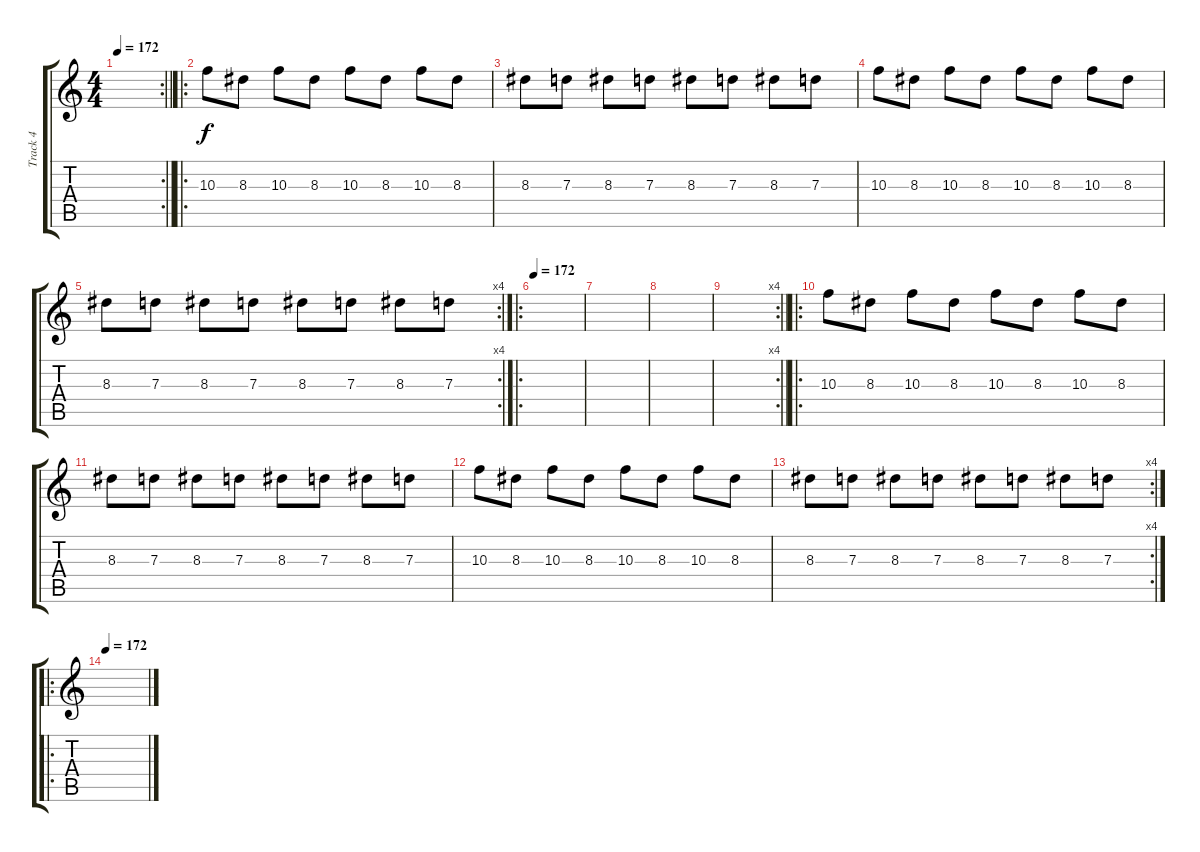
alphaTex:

\track ("Track 4" "Track 4") {instrument acousticguitarsteel}
\staff {score tabs}
\tuning (E4 B3 G3 D3 A2 D2) {hide}
\rc 2
\ts (4 4)
\tempo 172
\clef g2
\barLineRight lightlight
\ks c
|
\ro
10.3.8 8.3.8 10.3.8 8.3.8 10.3.8 8.3.8 10.3.8 8.3.8 |
8.3.8 7.3.8 8.3.8 7.3.8 8.3.8 7.3.8 8.3.8 7.3.8 |
10.3.8 8.3.8 10.3.8 8.3.8 10.3.8 8.3.8 10.3.8 8.3.8 |
\rc 4
8.3.8 7.3.8 8.3.8 7.3.8 8.3.8 7.3.8 8.3.8 7.3.8 |
\ro
\tempo 172
|
|
|
\rc 4
\barLineRight lightlight
|
\ro
10.3.8 8.3.8 10.3.8 8.3.8 10.3.8 8.3.8 10.3.8 8.3.8 |
8.3.8 7.3.8 8.3.8 7.3.8 8.3.8 7.3.8 8.3.8 7.3.8 |
10.3.8 8.3.8 10.3.8 8.3.8 10.3.8 8.3.8 10.3.8 8.3.8 |
\rc 4
8.3.8 7.3.8 8.3.8 7.3.8 8.3.8 7.3.8 8.3.8 7.3.8 |
\ro
\tempo 172
